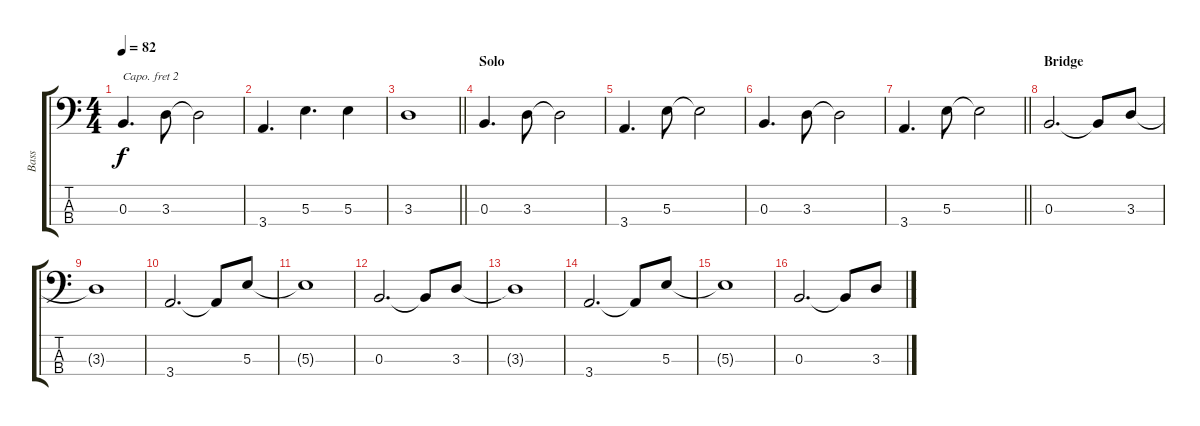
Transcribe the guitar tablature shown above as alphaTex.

\track ("Bass" "Bass") {instrument electricbassfinger}
\staff {score tabs}
\capo 2
\tuning (G2 D2 A1 E1) {hide}
\ts (4 4)
\tempo 82
\clef f4
\ks c
0.3.4{d dy f} 3.3.8 3.3{t}.2 |
3.4.4{d} 5.3.4{d} 5.3.4 |
\barLineRight lightlight
3.3.1 |
\section ("" "Solo")
0.3.4{d} 3.3.8 3.3{t}.2 |
3.4.4{d} 5.3.8 5.3{t}.2 |
0.3.4{d} 3.3.8 3.3{t}.2 |
\barLineRight lightlight
3.4.4{d} 5.3.8 5.3{t}.2 |
\section ("" "Bridge")
0.3.2{d} 0.3{t}.8 3.3.8 |
3.3{t}.1 |
3.4.2{d} 3.4{t}.8 5.3.8 |
5.3{t}.1 |
0.3.2{d} 0.3{t}.8 3.3.8 |
3.3{t}.1 |
3.4.2{d} 3.4{t}.8 5.3.8 |
5.3{t}.1 |
0.3.2{d} 0.3{t}.8 3.3.8
